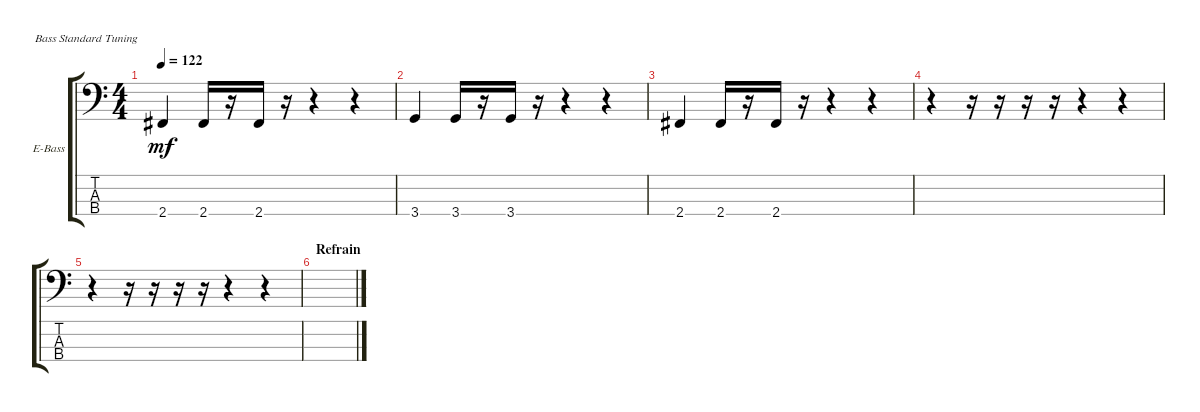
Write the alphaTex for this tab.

\defaultSystemsLayout 4
\bracketExtendMode groupsimilarinstruments
\firstSystemTrackNameOrientation horizontal
\otherSystemsTrackNameOrientation horizontal
\track ("Electric Bass" "E-Bass") {instrument electricbassfinger}
\staff {score tabs}
\tuning (G2 D2 A1 E1)
\ts (4 4)
\tempo 122
\clef f4
\ks c
2.4.4{dy mf} 2.4.16 r.16 2.4.16 r.16 r.4 r.4 |
3.4.4 3.4.16 r.16 3.4.16 r.16 r.4 r.4 |
2.4.4 2.4.16 r.16 2.4.16 r.16 r.4 r.4 |
r.4 r.16 r.16 r.16 r.16 r.4 r.4 |
r.4 r.16 r.16 r.16 r.16 r.4 r.4 |
\section ("" "Refrain")
\scale
0.237113
